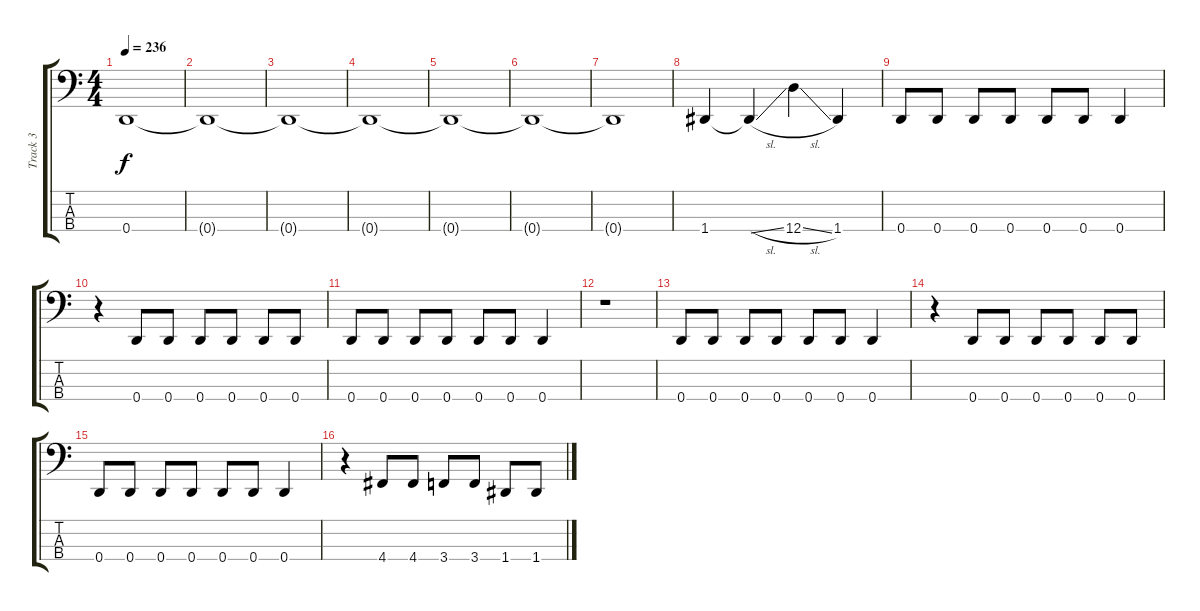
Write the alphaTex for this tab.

\track ("Track 3" "Track 3") {instrument electricbasspick}
\staff {score tabs}
\tuning (F2 C2 G1 D1) {hide}
\ts (4 4)
\tempo 236
\clef f4
\ks c
0.4.1{dy f} |
0.4{t}.1 |
0.4{t}.1 |
0.4{t}.1 |
0.4{t}.1 |
0.4{t}.1 |
0.4{t}.1 |
1.4.4 1.4{sl t}.4 12.4{sl}.4 1.4.4 |
0.4.8 0.4.8 0.4.8 0.4.8 0.4.8 0.4.8 0.4.4 |
r.4 0.4.8 0.4.8 0.4.8 0.4.8 0.4.8 0.4.8 |
0.4.8 0.4.8 0.4.8 0.4.8 0.4.8 0.4.8 0.4.4 |
r.1 |
0.4.8 0.4.8 0.4.8 0.4.8 0.4.8 0.4.8 0.4.4 |
r.4 0.4.8 0.4.8 0.4.8 0.4.8 0.4.8 0.4.8 |
0.4.8 0.4.8 0.4.8 0.4.8 0.4.8 0.4.8 0.4.4 |
r.4 4.4.8 4.4.8 3.4.8 3.4.8 1.4.8 1.4.8
